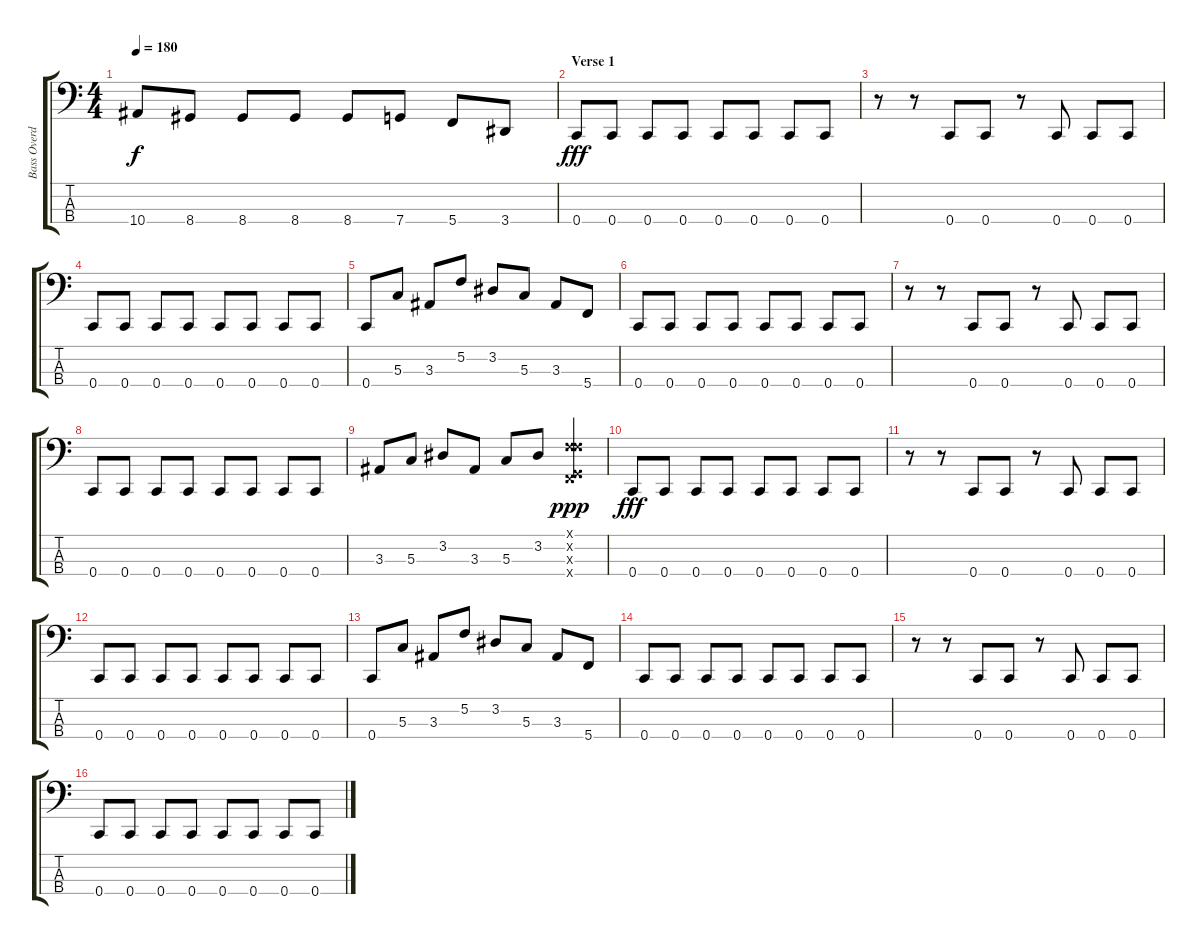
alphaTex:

\track ("Bass Overdub" "Bass Overd") {instrument electricbasspick}
\staff {score tabs}
\tuning (F2 C2 G1 C1) {hide}
\ts (4 4)
\tempo 180
\clef f4
\ks c
10.4.8{dy f} 8.4.8 8.4.8 8.4.8 8.4.8 7.4.8 5.4.8 3.4.8 |
\section ("" "Verse 1")
0.4.8{dy fff} 0.4.8 0.4.8 0.4.8 0.4.8 0.4.8 0.4.8 0.4.8 |
r.8 r.8 0.4.8 0.4.8 r.8 0.4.8 0.4.8 0.4.8 |
0.4.8 0.4.8 0.4.8 0.4.8 0.4.8 0.4.8 0.4.8 0.4.8 |
0.4.8 5.3.8 3.3.8 5.2.8 3.2.8 5.3.8 3.3.8 5.4.8 |
0.4.8 0.4.8 0.4.8 0.4.8 0.4.8 0.4.8 0.4.8 0.4.8 |
r.8 r.8 0.4.8 0.4.8 r.8 0.4.8 0.4.8 0.4.8 |
0.4.8 0.4.8 0.4.8 0.4.8 0.4.8 0.4.8 0.4.8 0.4.8 |
3.3.8 5.3.8 3.2.8 3.3.8 5.3.8 3.2.8 (0.1{x} 5.2{x} 0.3{x} 5.4{x}).4{dy ppp} |
0.4.8{dy fff} 0.4.8 0.4.8 0.4.8 0.4.8 0.4.8 0.4.8 0.4.8 |
r.8 r.8 0.4.8 0.4.8 r.8 0.4.8 0.4.8 0.4.8 |
0.4.8 0.4.8 0.4.8 0.4.8 0.4.8 0.4.8 0.4.8 0.4.8 |
0.4.8 5.3.8 3.3.8 5.2.8 3.2.8 5.3.8 3.3.8 5.4.8 |
0.4.8 0.4.8 0.4.8 0.4.8 0.4.8 0.4.8 0.4.8 0.4.8 |
r.8 r.8 0.4.8 0.4.8 r.8 0.4.8 0.4.8 0.4.8 |
0.4.8 0.4.8 0.4.8 0.4.8 0.4.8 0.4.8 0.4.8 0.4.8
